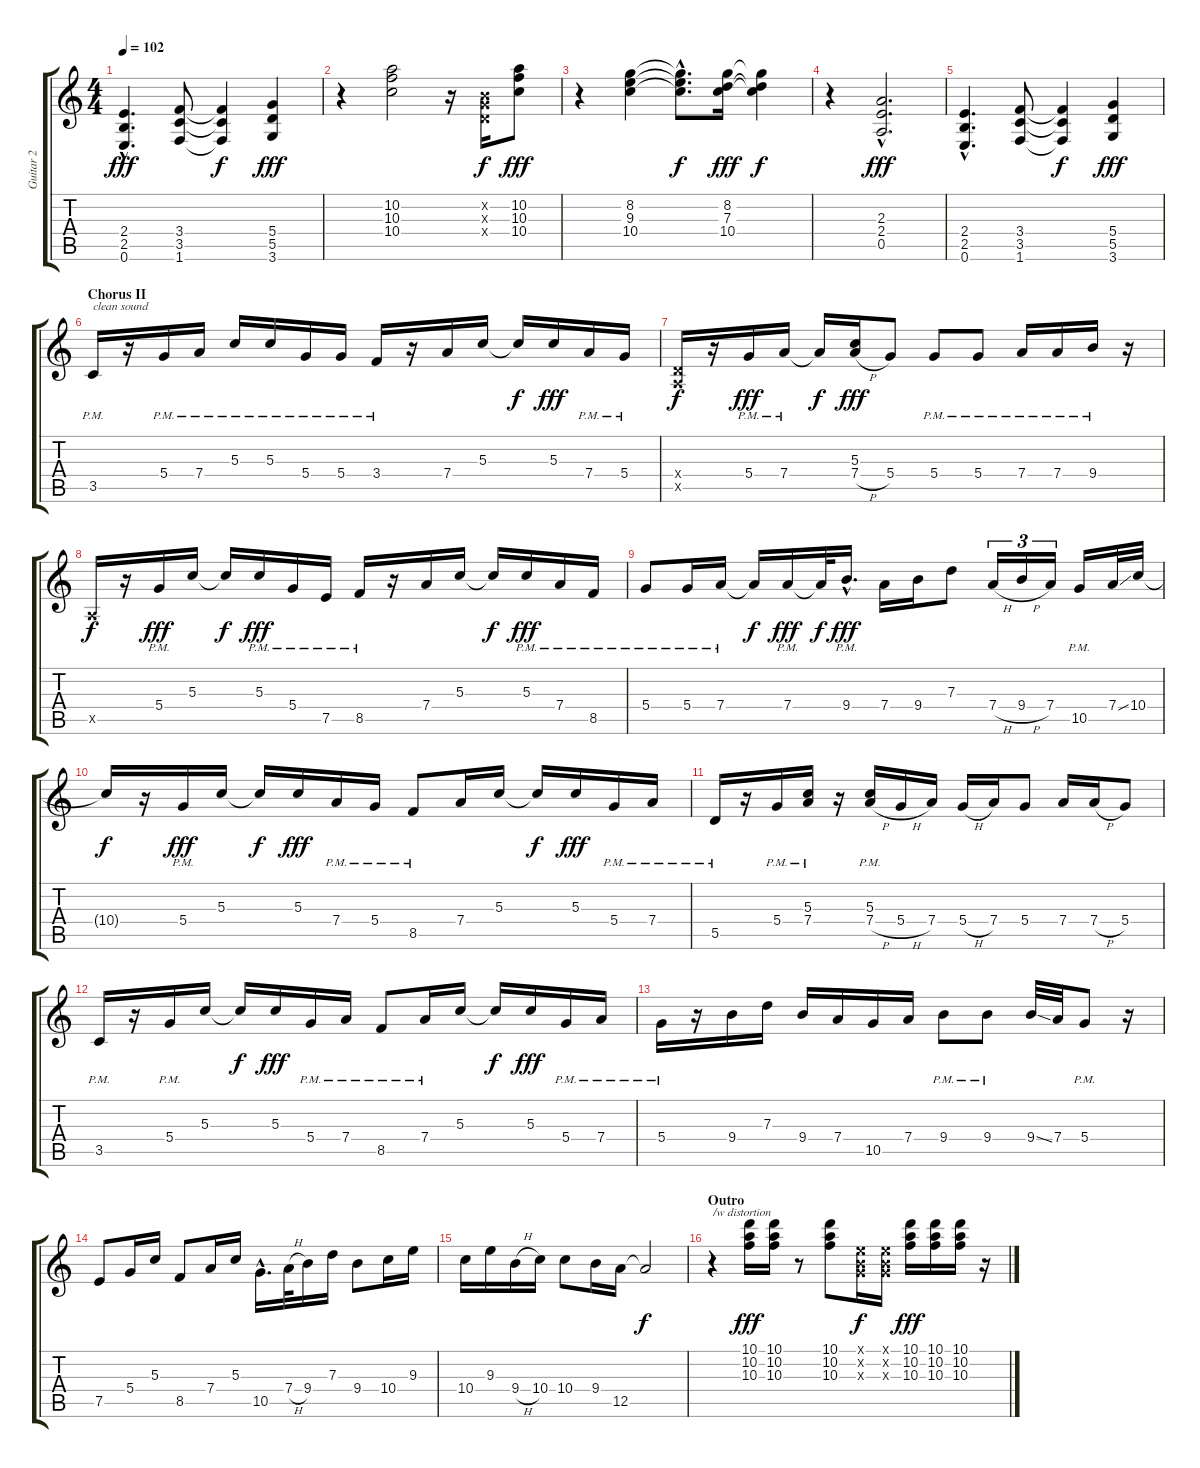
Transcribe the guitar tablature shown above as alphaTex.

\track ("Guitar 2" "Guitar 2") {instrument distortionguitar}
\staff {score tabs}
\tuning (E4 B3 G3 D3 A2 E2) {hide}
\ts (4 4)
\tempo 102
\clef g2
\ks c
(2.4{hac} 2.5{hac} 0.6{hac}).4{d dy fff} (3.4 3.5 1.6).8 (3.4{t} 3.5{t} 1.6{t}).4{dy f} (5.4 5.5 3.6).4{dy fff} |
r.4 (10.2 10.3 10.4).2 r.16 (0.2{x} 0.3{x} 0.4{x}).16{dy f} (10.2 10.3 10.4).8{dy fff} |
r.4 (8.2 9.3 10.4).4 (8.2{hac t} 9.3{hac t} 10.4{hac t}).8{d dy f} (8.2 7.3 10.4).16{dy fff} (8.2{t} 7.3{t} 10.4{t}).4{dy f} |
r.4 (2.3{hac} 2.4{hac} 0.5{hac}).2{d dy fff} |
(2.4{hac} 2.5{hac} 0.6{hac}).4{d} (3.4 3.5 1.6).8 (3.4{t} 3.5{t} 1.6{t}).4{dy f} (5.4 5.5 3.6).4{dy fff} |
\section ("" "Chorus II")
3.5{pm}.16{txt "clean sound" instrument electricguitarclean} r.16 5.4{pm}.16 7.4{pm}.16 5.3{pm}.16 5.3{pm}.16 5.4{pm}.16 5.4{pm}.16 3.4{pm}.16 r.16 7.4.16 5.3.16 5.3{t}.16{dy f} 5.3.16{dy fff} 7.4{pm}.16 5.4{pm}.16 |
(0.4{x} 0.5{x}).16{dy f} r.16 5.4{pm}.16{dy fff} 7.4{pm}.16 7.4{t}.16{dy f} (5.3 7.4{h}).16{dy fff} 5.4.8 5.4{pm}.8 5.4{pm}.8 7.4{pm}.16 7.4{pm}.16 9.4{pm}.16 r.16 |
0.5{x}.16{dy f} r.16 5.4{pm}.16{dy fff} 5.3.16 5.3{t}.16{dy f} 5.3{pm}.16{dy fff} 5.4{pm}.16 7.5{pm}.16 8.5{pm}.16 r.16 7.4.16 5.3.16 5.3{t}.16{dy f} 5.3{pm}.16{dy fff} 7.4{pm}.16 8.5{pm}.16 |
5.4{pm}.8 5.4{pm}.16 7.4{pm}.16 7.4{t}.16{dy f} 7.4{pm}.16{dy fff} 7.4{t}.32{dy f} 9.4{hac pm}.16{d dy fff} 7.4.16 9.4.16 7.3.8 7.4{h}.16{tu (3 2)} 9.4{h}.16{tu (3 2)} 7.4.16{tu (3 2)} 10.5{pm}.16 7.4{ss}.32 10.4.32 |
10.4{t}.16{dy f} r.16 5.4{pm}.16{dy fff} 5.3.16 5.3{t}.16{dy f} 5.3.16{dy fff} 7.4{pm}.16 5.4{pm}.16 8.5{pm}.8 7.4.16 5.3.16 5.3{t}.16{dy f} 5.3.16{dy fff} 5.4{pm}.16 7.4{pm}.16 |
5.5{pm}.16 r.16 5.4{pm}.16 (5.3{pm} 7.4{pm}).16 r.16 (5.3{pm} 7.4{h}).16 5.4{h}.16 7.4.16 5.4{h}.16 7.4.16 5.4.8 7.4.16 7.4{h}.16 5.4.8 |
3.5{pm}.16 r.16 5.4{pm}.16 5.3.16 5.3{t}.16{dy f} 5.3.16{dy fff} 5.4{pm}.16 7.4{pm}.16 8.5{pm}.8 7.4{pm}.16 5.3.16 5.3{t}.16{dy f} 5.3.16{dy fff} 5.4{pm}.16 7.4{pm}.16 |
5.4{pm}.16 r.16 9.4.16 7.3.16 9.4.16 7.4.16 10.5.16 7.4.16 9.4{pm}.8 9.4{pm}.8 9.4{ss}.32 7.4.32 5.4{pm}.8 r.16 |
7.5.8 5.4.16 5.3.16 8.5.8 7.4.16 5.3.16 10.5{hac}.16{d} 7.4{h}.32 9.4.16 7.3.16 9.4.8 10.4.16 9.3.16 |
10.4.16 9.3.16 9.4{h}.16 10.4.16 10.4.8 9.4.16 12.5.16 12.5{t}.2{dy f} |
\section ("" "Outro")
r.4{txt "/w distortion" volume 13} (10.1 10.2 10.3).16{dy fff} (10.1 10.2 10.3).16 r.8 (10.1 10.2 10.3).8 (0.1{x} 0.2{x} 0.3{x}).16{dy f} (0.1{x} 0.2{x} 0.3{x}).16 (10.1 10.2 10.3).16{dy fff} (10.1 10.2 10.3).16 (10.1 10.2 10.3).16 r.16
